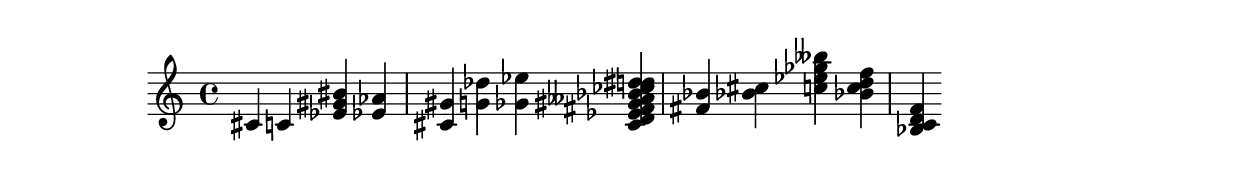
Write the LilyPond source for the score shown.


\version "1.9.4"

\header {

    texidoc ="Accidentals are placed as closely as possible.
Accidentals in corresponding octaves are aligned.
The top accidental should be nearest to the chord. The
flats in a sixth should be staggered.  "
    
}


\score { \notes \context Voice \relative c' {
    cis4
    c4
 \transpose c c' {    
  <bis es gis>4
  <es! as!>
  <gis! cis!>
  <g! des'>
  <ges! es'!>
}    
    <cis d es fis gis ases bes ces d dis >4
    <bes'! fis!>     
    <bes! cis!>
    <c! es ges beses>
    <bes! c d f >    
    <bes,! c d f >
}
\paper { raggedright = ##t}
     }


